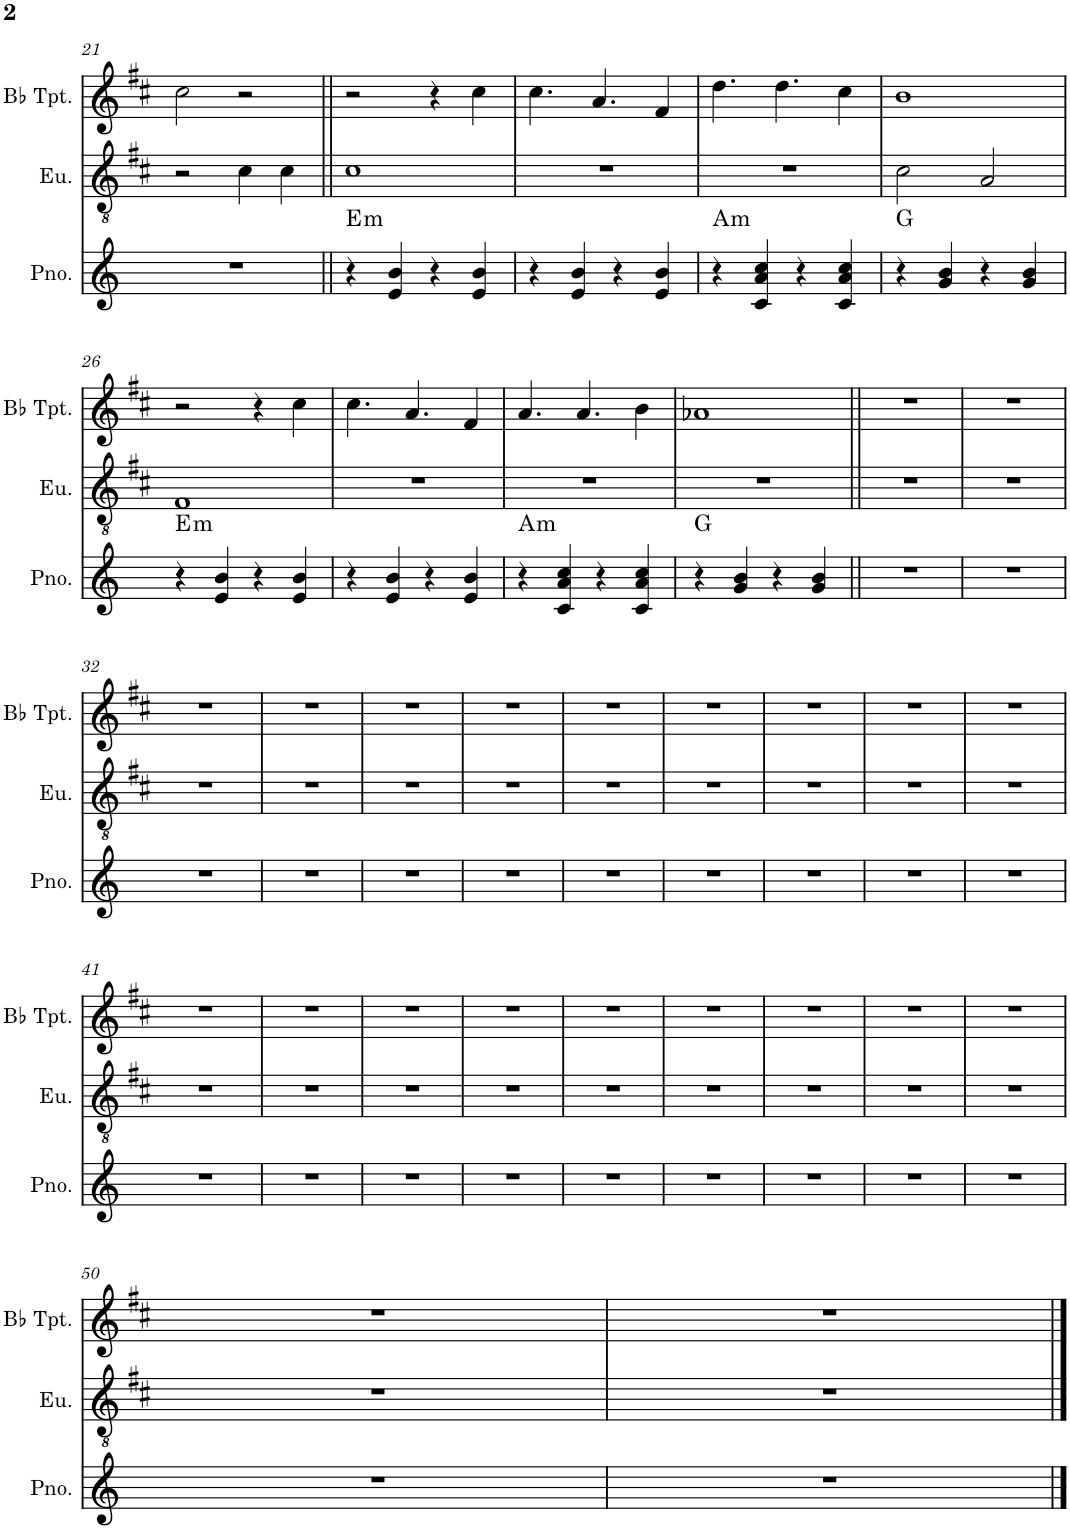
**kern	**harte	**kern	**kern
*part3	*part3	*part2	*part1
*staff3	*	*staff2	*staff1
*I"Piano	*	*I"Euphonium	*I"Bb Trumpet
*I'Pno.	*	*I'Eu.	*I'Bb Tpt.
!!LO:PB:g=z
*clefG2	*	*clefGv2	*clefG2
*	*	*Trd1c2	*Trd1c2
*k[]	*	*k[f#c#]	*k[f#c#]
*M4/4	*	*M4/4	*M4/4
=21	=21	=21	=21
1r	.	2r	2cc#\
.	.	4c#\	2r
.	.	4c#\	.
=22||	=22||	=22||	=22||
!	!LO:H:kt=m	!	!
4r	E:min	1c#	2r
4e/ 4b/	.	.	.
4r	.	.	4r
4e/ 4b/	.	.	4cc#\
=23	=23	=23	=23
4r	.	1r	4.cc#\
4e/ 4b/	.	.	.
.	.	.	4.a/
4r	.	.	.
4e/ 4b/	.	.	4f#/
=24	=24	=24	=24
!	!LO:H:kt=m	!	!
4r	A:min	1r	4.dd\
4c/ 4a/ 4cc/	.	.	.
.	.	.	4.dd\
4r	.	.	.
4c/ 4a/ 4cc/	.	.	4cc#\
=25	=25	=25	=25
4r	G:maj	2c#\	1b
4g/ 4b/	.	.	.
4r	.	2A/	.
4g/ 4b/	.	.	.
!!LO:LB:g=z
=26	=26	=26	=26
!	!LO:H:kt=m	!	!
4r	E:min	1F#	2r
4e/ 4b/	.	.	.
4r	.	.	4r
4e/ 4b/	.	.	4cc#\
=27	=27	=27	=27
4r	.	1r	4.cc#\
4e/ 4b/	.	.	.
.	.	.	4.a/
4r	.	.	.
4e/ 4b/	.	.	4f#/
=28	=28	=28	=28
!	!LO:H:kt=m	!	!
4r	A:min	1r	4.a/
4c/ 4a/ 4cc/	.	.	.
.	.	.	4.a/
4r	.	.	.
4c/ 4a/ 4cc/	.	.	4b\
=29	=29	=29	=29
4r	G:maj	1r	1a-X
4g/ 4b/	.	.	.
4r	.	.	.
4g/ 4b/	.	.	.
=30||	=30||	=30||	=30||
1r	.	1r	1r
=31	=31	=31	=31
1r	.	1r	1r
!!LO:LB:g=z
=32	=32	=32	=32
1r	.	1r	1r
=33	=33	=33	=33
1r	.	1r	1r
=34	=34	=34	=34
1r	.	1r	1r
=35	=35	=35	=35
1r	.	1r	1r
=36	=36	=36	=36
1r	.	1r	1r
=37	=37	=37	=37
1r	.	1r	1r
=38	=38	=38	=38
1r	.	1r	1r
=39	=39	=39	=39
1r	.	1r	1r
=40	=40	=40	=40
1r	.	1r	1r
!!LO:LB:g=z
=41	=41	=41	=41
1r	.	1r	1r
=42	=42	=42	=42
1r	.	1r	1r
=43	=43	=43	=43
1r	.	1r	1r
=44	=44	=44	=44
1r	.	1r	1r
=45	=45	=45	=45
1r	.	1r	1r
=46	=46	=46	=46
1r	.	1r	1r
=47	=47	=47	=47
1r	.	1r	1r
=48	=48	=48	=48
1r	.	1r	1r
=49	=49	=49	=49
1r	.	1r	1r
!!LO:LB:g=z
=50	=50	=50	=50
1r	.	1r	1r
=51	=51	=51	=51
1r	.	1r	1r
==	==	==	==
*-	*-	*-	*-
